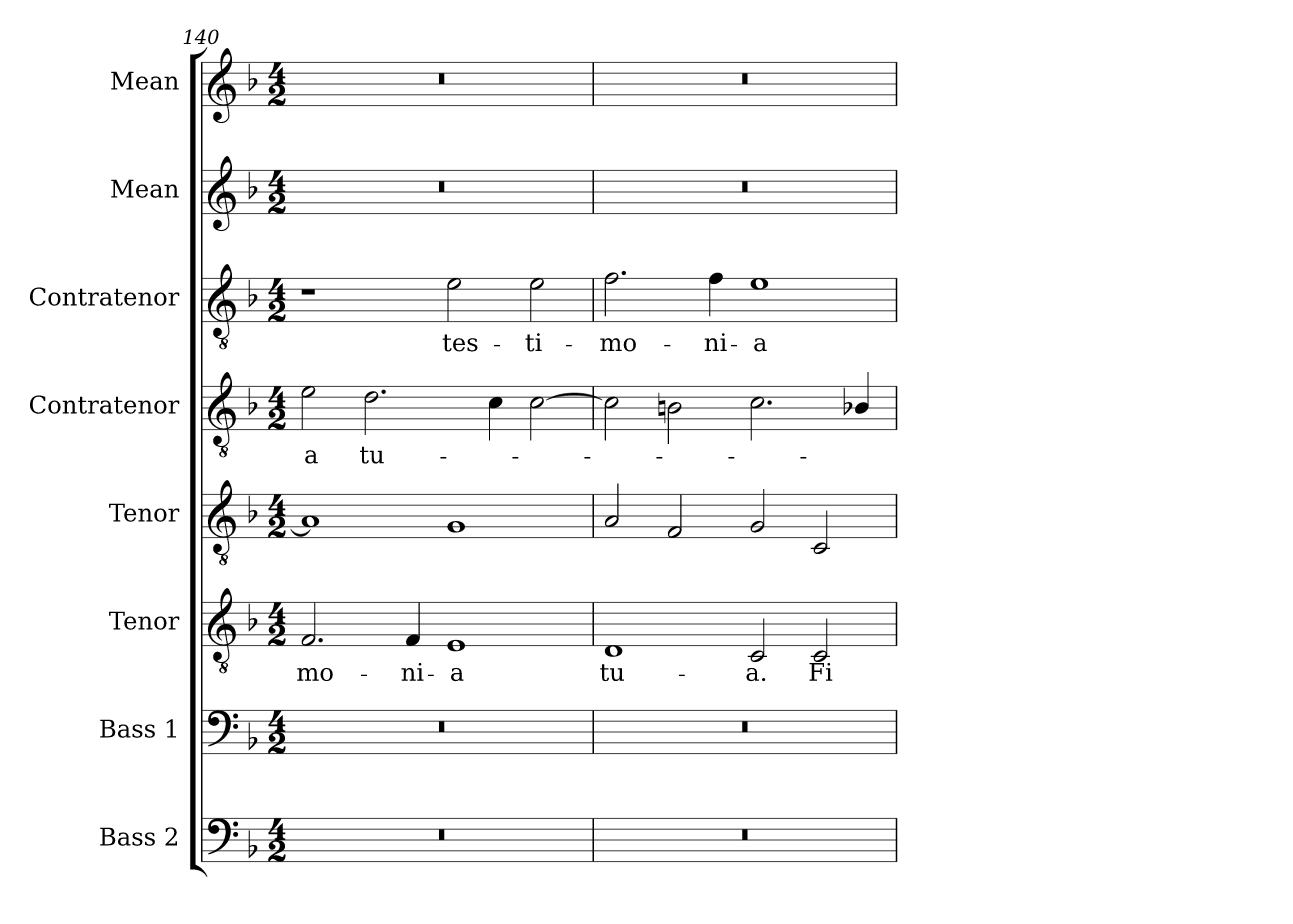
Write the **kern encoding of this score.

**kern	**kern	**kern	**text	**kern	**kern	**text	**kern	**text	**kern	**kern
*part8	*part7	*part6	*part6	*part5	*part4	*part4	*part3	*part3	*part2	*part1
*staff8	*staff7	*staff6	*staff6	*staff5	*staff4	*staff4	*staff3	*staff3	*staff2	*staff1
*I"Bass 2	*I"Bass 1	*I"Tenor	*	*I"Tenor	*I"Contratenor	*	*I"Contratenor	*	*I"Mean	*I"Mean
*I'B2.	*I'B1.	*I'T.	*	*I'T.	*I'Ct.	*	*I'Ct.	*	*I'M.	*I'M.
*clefF4	*clefF4	*clefGv2	*	*clefGv2	*clefGv2	*	*clefGv2	*	*clefG2	*clefG2
*	*	*ITrd7c12	*	*ITrd7c12	*ITrd7c12	*	*ITrd7c12	*	*	*
*k[b-]	*k[b-]	*k[b-]	*	*k[b-]	*k[b-]	*	*k[b-]	*	*k[b-]	*k[b-]
*F:	*F:	*F:	*	*F:	*F:	*	*F:	*	*F:	*F:
*M4/2	*M4/2	*M4/2	*	*M4/2	*M4/2	*	*M4/2	*	*M4/2	*M4/2
=140	=140	=140	=140	=140	=140	=140	=140	=140	=140	=140
!LO:N:vis=1	!LO:N:vis=1	!	!	!	!	!	!	!	!	!
!	!	!	!LO:LY:b:color=#000000	!	!	!	!	!	!	!
!	!	!	!	!	!	!LO:LY:b:color=#000000	!	!	!LO:N:vis=1	!LO:N:vis=1
0r	0r	2.FFi/	-mo-	1AAi]	2Ei\	-a	1r	.	0r	0r
!	!	!	!	!	!	!LO:LY:b:color=#000000	!	!	!	!
.	.	.	.	.	2.Di\	tu-	.	.	.	.
!	!	!	!LO:LY:b:color=#000000	!	!	!	!	!	!	!
.	.	4FFi/	-ni-	.	.	.	.	.	.	.
!	!	!	!LO:LY:b:color=#000000	!	!	!	!	!	!	!
!	!	!	!	!	!	!	!	!LO:LY:b:color=#000000	!	!
.	.	1EEi	-a	1GGi	.	.	2Ei\	tes-	.	.
.	.	.	.	.	4Ci\	.	.	.	.	.
!	!	!	!	!	!	!	!	!LO:LY:b:color=#000000	!	!
.	.	.	.	.	[2Ci\	.	2Ei\	-ti-	.	.
!!LO:PB:g=z
=141	=141	=141	=141	=141	=141	=141	=141	=141	=141	=141
!LO:N:vis=1	!LO:N:vis=1	!	!	!	!	!	!	!	!	!
!	!	!	!LO:LY:b:color=#000000	!	!	!	!	!	!	!
!	!	!	!	!	!	!	!	!LO:LY:b:color=#000000	!LO:N:vis=1	!LO:N:vis=1
0r	0r	1DDi	tu-	2AAi/	2Ci\]	.	2.Fi\	-mo-	0r	0r
.	.	.	.	2FFi/	2BBni\	.	.	.	.	.
!	!	!	!	!	!	!	!	!LO:LY:b:color=#000000	!	!
.	.	.	.	.	.	.	4Fi\	-ni-	.	.
!	!	!	!LO:LY:b:color=#000000	!	!	!	!	!	!	!
!	!	!	!	!	!	!	!	!LO:LY:b:color=#000000	!	!
.	.	2CCi/	-a.	2GGi/	2.Ci\	.	1Ei	-a	.	.
!	!	!	!LO:LY:b:color=#000000	!	!	!	!	!	!	!
.	.	2CCi/	Fi-	2CCi/	.	.	.	.	.	.
.	.	.	.	.	4BB-Xi/	.	.	.	.	.
=	=	=	=	=	=	=	=	=	=	=
*-	*-	*-	*-	*-	*-	*-	*-	*-	*-	*-
